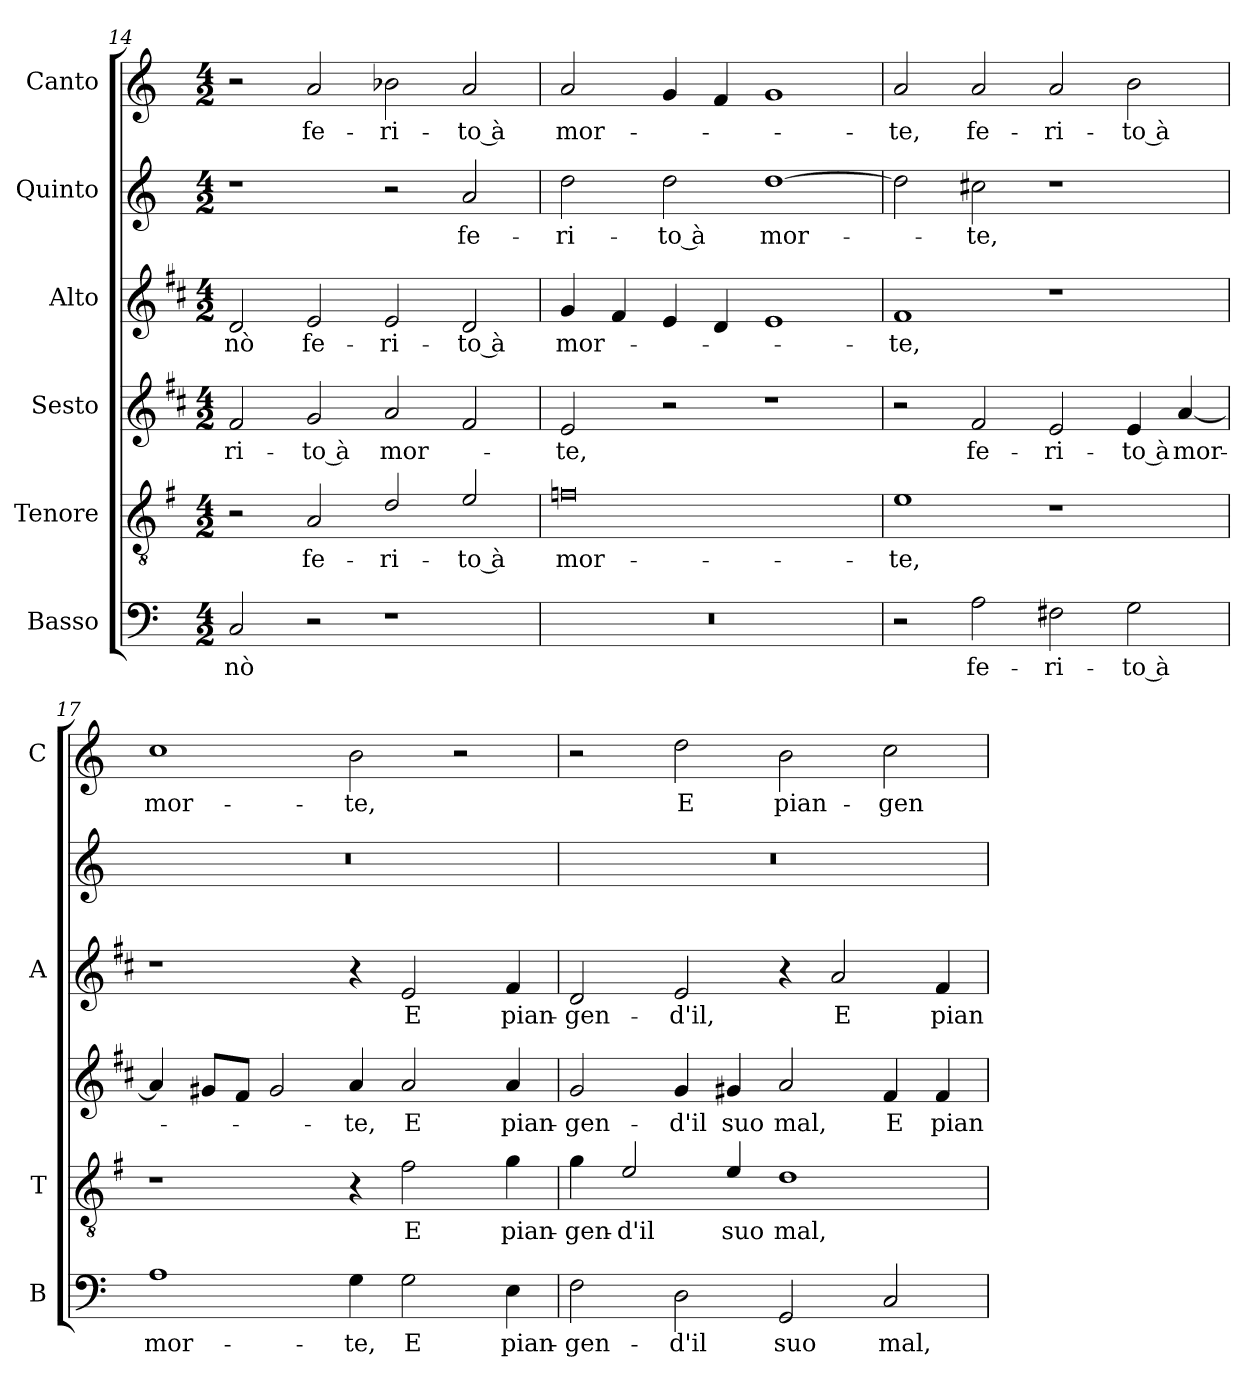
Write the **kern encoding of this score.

**kern	**text	**kern	**text	**kern	**text	**kern	**text	**kern	**text	**kern	**text
*part6	*part6	*part5	*part5	*part4	*part4	*part3	*part3	*part2	*part2	*part1	*part1
*staff6	*staff6	*staff5	*staff5	*staff4	*staff4	*staff3	*staff3	*staff2	*staff2	*staff1	*staff1
*I"Basso	*	*I"Tenore	*	*I"Sesto	*	*I"Alto	*	*I"Quinto	*	*I"Canto	*
*I'B	*	*I'T	*	*	*	*I'A	*	*	*	*I'C	*
*clefF4	*	*clefGv2	*	*clefG2	*	*clefG2	*	*clefG2	*	*clefG2	*
*	*	*ITrd4c7	*	*ITrd1c2	*	*ITrd1c2	*	*	*	*	*
*k[]	*	*k[]	*	*k[]	*	*k[]	*	*k[]	*	*k[]	*
*C:	*	*C:	*	*C:	*	*C:	*	*C:	*	*C:	*
*M4/2	*	*M4/2	*	*M4/2	*	*M4/2	*	*M4/2	*	*M4/2	*
=14	=14	=14	=14	=14	=14	=14	=14	=14	=14	=14	=14
!	!LO:LY:b	!	!	!	!LO:LY:b	!	!LO:LY:b	!	!	!	!
2C/	-nò	2r	.	2e/	-ri-	2c/	-nò	1r	.	2r	.
!	!	!	!LO:LY:b	!	!LO:LY:b	!	!LO:LY:b	!	!	!	!LO:LY:b
2r	.	2D/	fe-	2f/	-to à	2d/	fe-	.	.	2a/	fe-
!	!	!	!LO:LY:b	!	!LO:LY:b	!	!LO:LY:b	!	!	!	!LO:LY:b
1r	.	2G/	-ri-	2g/	mor-	2d/	-ri-	2r	.	2b-X\	-ri-
!	!	!	!LO:LY:b	!	!	!	!LO:LY:b	!	!LO:LY:b	!	!LO:LY:b
.	.	2A/	-to à	2e/	.	2c/	-to à	2a/	fe-	2a/	-to à
=15	=15	=15	=15	=15	=15	=15	=15	=15	=15	=15	=15
!	!	!	!LO:LY:b	!	!LO:LY:b	!	!LO:LY:b	!	!LO:LY:b	!	!LO:LY:b
0r	.	0B-X	mor-	2d/	-te,	4f/	mor-	2dd\	-ri-	2a/	mor-
.	.	.	.	.	.	4e/	.	.	.	.	.
!	!	!	!	!	!	!	!	!	!LO:LY:b	!	!
.	.	.	.	2r	.	4d/	.	2dd\	-to à	4g/	.
.	.	.	.	.	.	4c/	.	.	.	4f/	.
!	!	!	!	!	!	!	!	!	!LO:LY:b	!	!
.	.	.	.	1r	.	1d	.	[1dd	mor-	1g	.
=16	=16	=16	=16	=16	=16	=16	=16	=16	=16	=16	=16
!	!	!	!LO:LY:b	!	!	!	!LO:LY:b	!	!	!	!LO:LY:b
2r	.	1A	-te,	2r	.	1e	-te,	2dd\]	.	2a/	-te,
!	!LO:LY:b	!	!	!	!LO:LY:b	!	!	!	!LO:LY:b	!	!LO:LY:b
2A\	fe-	.	.	2e/	fe-	.	.	2cc#X\	-te,	2a/	fe-
!	!LO:LY:b	!	!	!	!LO:LY:b	!	!	!	!	!	!LO:LY:b
2F#X\	-ri-	1r	.	2d/	-ri-	1r	.	1r	.	2a/	-ri-
!	!LO:LY:b	!	!	!	!LO:LY:b	!	!	!	!	!	!LO:LY:b
2G\	-to à	.	.	4d/	-to à	.	.	.	.	2b\	-to à
!	!	!	!	!	!LO:LY:b	!	!	!	!	!	!
.	.	.	.	[4g/	mor-	.	.	.	.	.	.
!!LO:PB:g=z
=17	=17	=17	=17	=17	=17	=17	=17	=17	=17	=17	=17
!	!LO:LY:b	!	!	!	!	!	!	!	!	!	!LO:LY:b
1A	mor-	1r	.	4g/]	.	1r	.	0r	.	1cc	mor-
.	.	.	.	8f#X/L	.	.	.	.	.	.	.
.	.	.	.	8e/J	.	.	.	.	.	.	.
.	.	.	.	2f#/	.	.	.	.	.	.	.
!	!LO:LY:b	!	!	!	!LO:LY:b	!	!	!	!	!	!LO:LY:b
4G\	-te,	4r	.	4g/	-te,	4r	.	.	.	2b\	-te,
!	!LO:LY:b	!	!LO:LY:b	!	!LO:LY:b	!	!LO:LY:b	!	!	!	!
2G\	E	2B\	E	2g/	E	2d/	E	.	.	.	.
.	.	.	.	.	.	.	.	.	.	2r	.
!	!LO:LY:b	!	!LO:LY:b	!	!LO:LY:b	!	!LO:LY:b	!	!	!	!
4E\	pian-	4c\	pian-	4g/	pian-	4e/	pian-	.	.	.	.
=18	=18	=18	=18	=18	=18	=18	=18	=18	=18	=18	=18
!	!LO:LY:b	!	!LO:LY:b	!	!LO:LY:b	!	!LO:LY:b	!	!	!	!
2F\	-gen-	4c\	-gen-	2f/	-gen-	2c/	-gen-	0r	.	2r	.
!	!	!	!LO:LY:b	!	!	!	!	!	!	!	!
.	.	2A/	-d'il	.	.	.	.	.	.	.	.
!	!LO:LY:b	!	!	!	!LO:LY:b	!	!LO:LY:b	!	!	!	!LO:LY:b
2D\	-d'il	.	.	4f/	-d'il	2d/	-d'il,	.	.	2dd\	E
!	!	!	!LO:LY:b	!	!LO:LY:b	!	!	!	!	!	!
.	.	4A/	suo	4f#X/	suo	.	.	.	.	.	.
!	!LO:LY:b	!	!LO:LY:b	!	!LO:LY:b	!	!	!	!	!	!LO:LY:b
2GG/	suo	1G	mal,	2g/	mal,	4r	.	.	.	2b\	pian-
!	!	!	!	!	!	!	!LO:LY:b	!	!	!	!
.	.	.	.	.	.	2g/	E	.	.	.	.
!	!LO:LY:b	!	!	!	!LO:LY:b	!	!	!	!	!	!LO:LY:b
2C/	mal,	.	.	4e/	E	.	.	.	.	2cc\	-gen-
!	!	!	!	!	!LO:LY:b	!	!LO:LY:b	!	!	!	!
.	.	.	.	4e/	pian-	4e/	pian-	.	.	.	.
=	=	=	=	=	=	=	=	=	=	=	=
*-	*-	*-	*-	*-	*-	*-	*-	*-	*-	*-	*-
